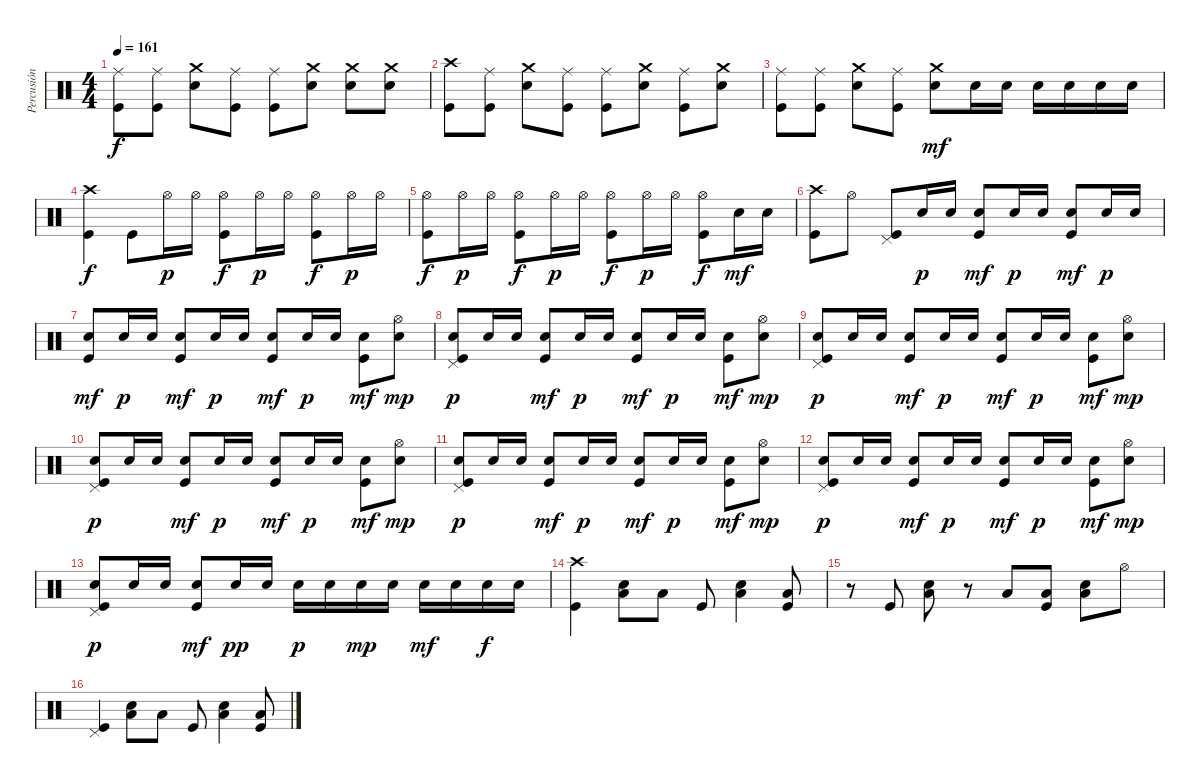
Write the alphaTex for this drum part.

\track ("Percusión" "Percusión") {instrument percussion}
\staff {score}
\articulation defaults
\ts (4 4)
\tempo 161
\clef neutral
\ks c
("Ride (middle)" "Kick (hit)").8{dy f} ("Kick (hit)" "Ride (middle)").8 ("Snare (hit) 2" "Crash medium (hit)").8 ("Kick (hit)" "Ride (middle)").8 ("Kick (hit)" "Ride (middle)").8 ("Snare (hit) 2" "Crash medium (hit)").8 ("Snare (hit) 2" "Crash medium (hit)").8 ("Snare (hit) 2" "Crash medium (hit)").8 |
("Crash high (hit)" "Kick (hit)").8 ("Kick (hit)" "Ride (middle)").8 ("Snare (hit) 2" "Crash medium (hit)").8 ("Kick (hit)" "Ride (middle)").8 ("Kick (hit)" "Ride (middle)").8 ("Snare (hit) 2" "Crash medium (hit)").8 ("Kick (hit)" "Ride (middle)").8 ("Snare (hit) 2" "Crash medium (hit)").8 |
("Ride (middle)" "Kick (hit)").8 ("Kick (hit)" "Ride (middle)").8 ("Snare (hit) 2" "Crash medium (hit)").8 ("Kick (hit)" "Ride (middle)").8 ("Snare (hit) 2" "Crash medium (hit)").8{dy mf} "Snare (hit) 2".16 "Snare (hit) 2".16 "Snare (hit) 2".16 "Snare (hit) 2".16 "Snare (hit) 2".16 "Snare (hit) 2".16 |
("Crash high (hit)" "Kick (hit)").4{dy f} "Kick (hit)".8 "Hi-Hat (open)".16{dy p} "Hi-Hat (open)".16 ("Hi-Hat (open)" "Kick (hit)").8{dy f} "Hi-Hat (open)".16{dy p} "Hi-Hat (open)".16 ("Hi-Hat (open)" "Kick (hit)").8{dy f} "Hi-Hat (open)".16{dy p} "Hi-Hat (open)".16 |
("Hi-Hat (open)" "Kick (hit)").8{dy f} "Hi-Hat (open)".16{dy p} "Hi-Hat (open)".16 ("Hi-Hat (open)" "Kick (hit)").8{dy f} "Hi-Hat (open)".16{dy p} "Hi-Hat (open)".16 ("Hi-Hat (open)" "Kick (hit)").8{dy f} "Hi-Hat (open)".16{dy p} "Hi-Hat (open)".16 ("Hi-Hat (open)" "Kick (hit)").8{dy f} "Snare (hit) 2".16{dy mf} "Snare (hit) 2".16 |
("Kick (hit)" "Crash high (hit)").8 "Hi-Hat (open)".8 ("Pedal Hi-Hat (hit)" "Kick (hit)").8 "Snare (hit) 2".16{dy p} "Snare (hit) 2".16 ("Snare (hit) 2" "Kick (hit)").8{dy mf} "Snare (hit) 2".16{dy p} "Snare (hit) 2".16 ("Snare (hit) 2" "Kick (hit)").8{dy mf} "Snare (hit) 2".16{dy p} "Snare (hit) 2".16 |
("Snare (hit) 2" "Kick (hit)").8{dy mf} "Snare (hit) 2".16{dy p} "Snare (hit) 2".16 ("Snare (hit) 2" "Kick (hit)").8{dy mf} "Snare (hit) 2".16{dy p} "Snare (hit) 2".16 ("Snare (hit) 2" "Kick (hit)").8{dy mf} "Snare (hit) 2".16{dy p} "Snare (hit) 2".16 ("Snare (hit) 2" "Kick (hit)").8{dy mf} ("Snare (hit) 2" "Hi-Hat (open)").8{dy mp} |
("Pedal Hi-Hat (hit)" "Kick (hit)" "Snare (hit) 2").8{dy p} "Snare (hit) 2".16 "Snare (hit) 2".16 ("Snare (hit) 2" "Kick (hit)").8{dy mf} "Snare (hit) 2".16{dy p} "Snare (hit) 2".16 ("Snare (hit) 2" "Kick (hit)").8{dy mf} "Snare (hit) 2".16{dy p} "Snare (hit) 2".16 ("Snare (hit) 2" "Kick (hit)").8{dy mf} ("Snare (hit) 2" "Hi-Hat (open)").8{dy mp} |
("Pedal Hi-Hat (hit)" "Kick (hit)" "Snare (hit) 2").8{dy p} "Snare (hit) 2".16 "Snare (hit) 2".16 ("Snare (hit) 2" "Kick (hit)").8{dy mf} "Snare (hit) 2".16{dy p} "Snare (hit) 2".16 ("Snare (hit) 2" "Kick (hit)").8{dy mf} "Snare (hit) 2".16{dy p} "Snare (hit) 2".16 ("Snare (hit) 2" "Kick (hit)").8{dy mf} ("Snare (hit) 2" "Hi-Hat (open)").8{dy mp} |
("Pedal Hi-Hat (hit)" "Kick (hit)" "Snare (hit) 2").8{dy p} "Snare (hit) 2".16 "Snare (hit) 2".16 ("Snare (hit) 2" "Kick (hit)").8{dy mf} "Snare (hit) 2".16{dy p} "Snare (hit) 2".16 ("Snare (hit) 2" "Kick (hit)").8{dy mf} "Snare (hit) 2".16{dy p} "Snare (hit) 2".16 ("Snare (hit) 2" "Kick (hit)").8{dy mf} ("Snare (hit) 2" "Hi-Hat (open)").8{dy mp} |
("Pedal Hi-Hat (hit)" "Kick (hit)" "Snare (hit) 2").8{dy p} "Snare (hit) 2".16 "Snare (hit) 2".16 ("Snare (hit) 2" "Kick (hit)").8{dy mf} "Snare (hit) 2".16{dy p} "Snare (hit) 2".16 ("Snare (hit) 2" "Kick (hit)").8{dy mf} "Snare (hit) 2".16{dy p} "Snare (hit) 2".16 ("Snare (hit) 2" "Kick (hit)").8{dy mf} ("Snare (hit) 2" "Hi-Hat (open)").8{dy mp} |
("Pedal Hi-Hat (hit)" "Kick (hit)" "Snare (hit) 2").8{dy p} "Snare (hit) 2".16 "Snare (hit) 2".16 ("Snare (hit) 2" "Kick (hit)").8{dy mf} "Snare (hit) 2".16{dy p} "Snare (hit) 2".16 ("Snare (hit) 2" "Kick (hit)").8{dy mf} "Snare (hit) 2".16{dy p} "Snare (hit) 2".16 ("Snare (hit) 2" "Kick (hit)").8{dy mf} ("Snare (hit) 2" "Hi-Hat (open)").8{dy mp} |
("Pedal Hi-Hat (hit)" "Kick (hit)" "Snare (hit) 2").8{dy p} "Snare (hit) 2".16 "Snare (hit) 2".16 ("Snare (hit) 2" "Kick (hit)").8{dy mf} "Snare (hit) 2".16{dy pp} "Snare (hit) 2".16 "Snare (hit) 2".16{dy p} "Snare (hit) 2".16 "Snare (hit) 2".16{dy mp} "Snare (hit) 2".16 "Snare (hit) 2".16{dy mf} "Snare (hit) 2".16 "Snare (hit) 2".16{dy f} "Snare (hit) 2".16 |
("Kick (hit)" "Crash high (hit)").4 ("Snare (hit) 2" "Low Floor Tom (hit)").8 "Low Floor Tom (hit)".8 "Kick (hit)".8 ("Snare (hit) 2" "Low Floor Tom (hit)").4 ("Kick (hit)" "Low Floor Tom (hit)").8 |
r.8 "Kick (hit)".8 ("Snare (hit) 2" "Low Floor Tom (hit)").8 r.8 "Low Floor Tom (hit)".8 ("Low Floor Tom (hit)" "Kick (hit)").8 ("Snare (hit) 2" "Low Floor Tom (hit)").8 "Hi-Hat (open)".8 |
("Kick (hit)" "Pedal Hi-Hat (hit)").4 ("Snare (hit) 2" "Low Floor Tom (hit)").8 "Low Floor Tom (hit)".8 "Kick (hit)".8 ("Snare (hit) 2" "Low Floor Tom (hit)").4 ("Kick (hit)" "Low Floor Tom (hit)").8
